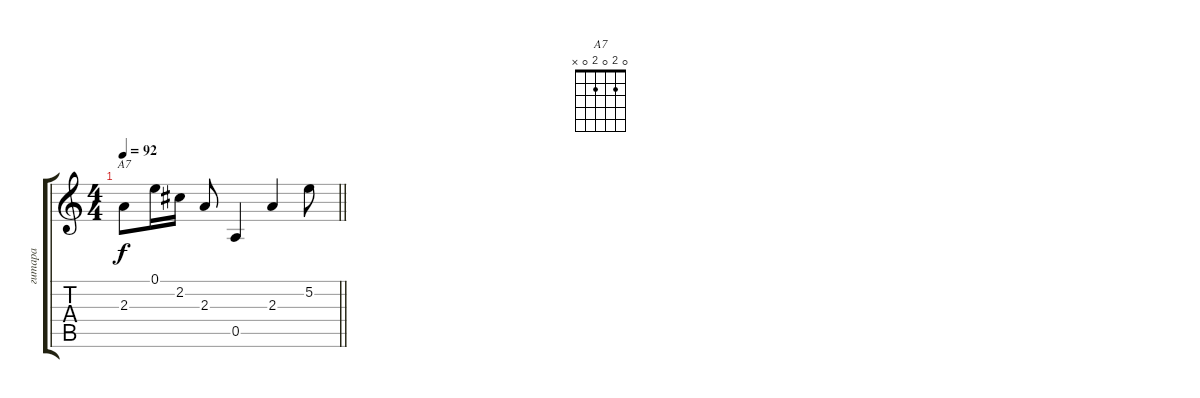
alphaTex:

\track ("гитара" "гитара") {instrument electricguitarclean}
\staff {score tabs}
\tuning (E4 B3 G3 D3 A2 E2) {hide}
\chord ("A7" 0 2 0 2 0 x)
\ts (4 4)
\tempo 92
\clef g2
\barLineRight lightlight
\ks c
2.3.8{ch "A7" dy f} 0.1.16 2.2.16 2.3.8 0.5.4 2.3.4 5.2.8
